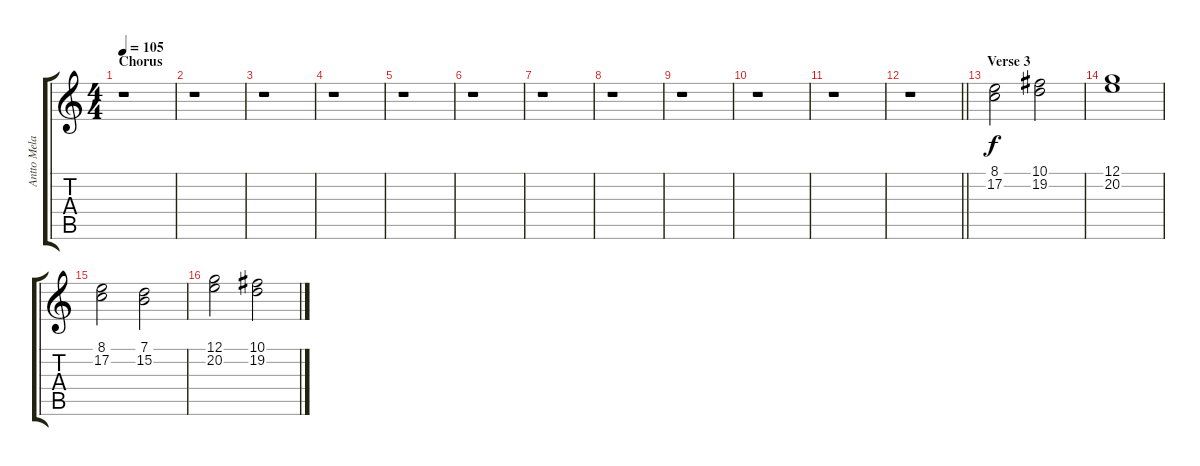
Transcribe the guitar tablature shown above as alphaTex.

\track ("Antto Melasniemi (Keyboard)" "Antto Mela") {instrument rockorgan}
\staff {score tabs}
\tuning (E4 B3 G3 D3 A2 E2) {hide}
\ts (4 4)
\section ("" "Chorus")
\tempo 105
\clef g2
\ks c
r.1{dy fff} |
r.1 |
r.1 |
r.1 |
r.1 |
r.1 |
r.1 |
r.1 |
r.1 |
r.1 |
r.1 |
\barLineRight lightlight
r.1 |
\section ("" "Verse 3")
(8.1 17.2).2{dy f} (10.1 19.2).2 |
(12.1 20.2).1 |
(8.1 17.2).2 (7.1 15.2).2 |
(12.1 20.2).2 (10.1 19.2).2
